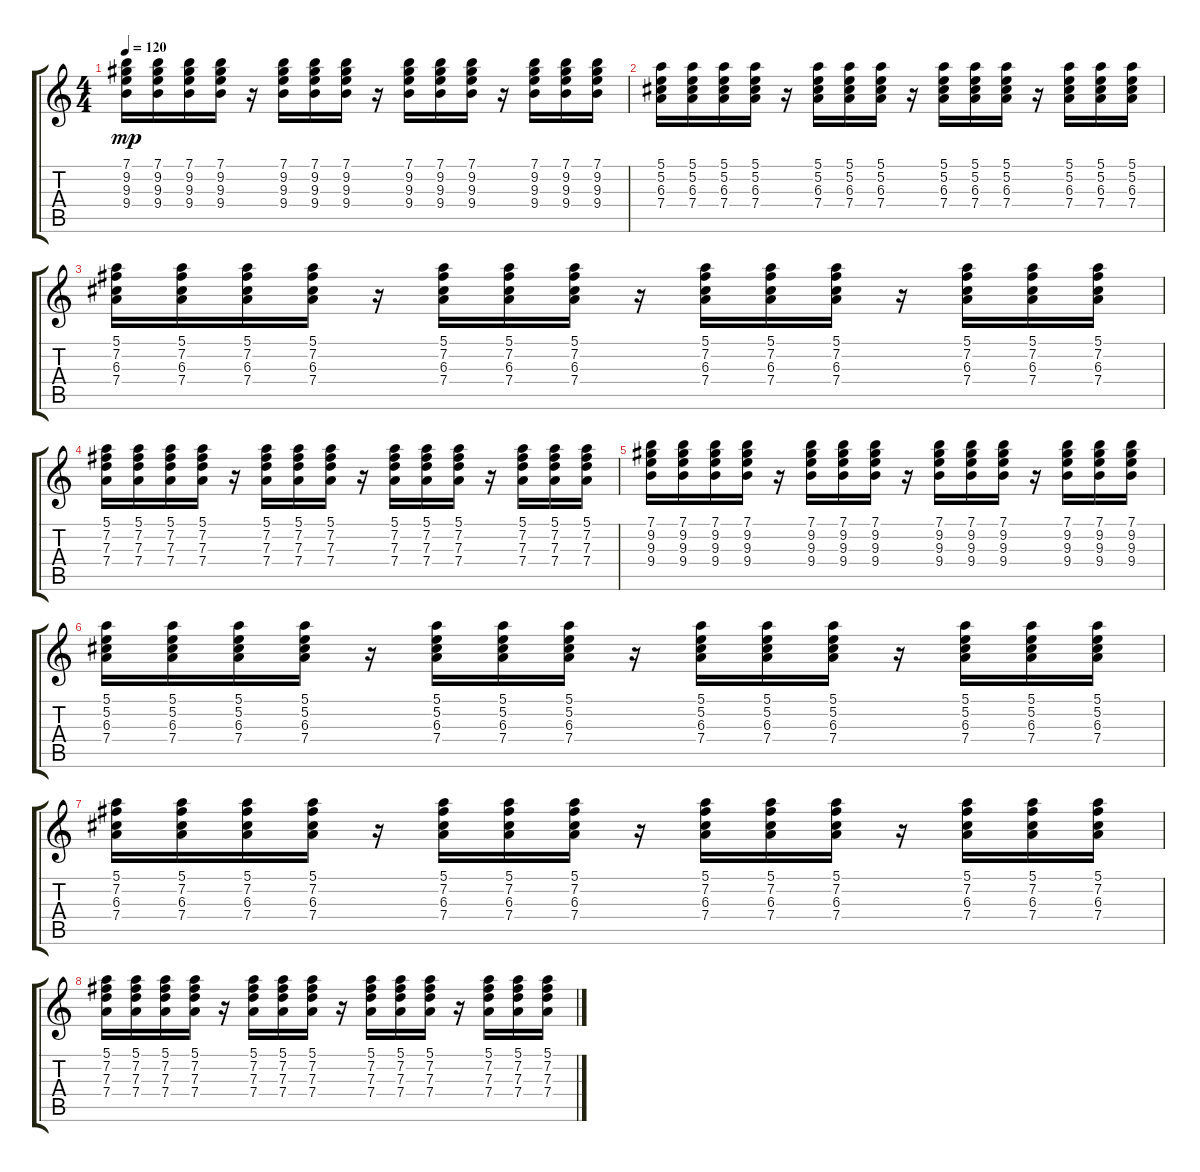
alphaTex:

\track "" {instrument acousticguitarnylon}
\staff {score tabs}
\tuning (E4 B3 G3 D3 A2 E2) {hide}
\ts (4 4)
\tempo 120
\clef g2
\ks c
(7.1 9.2 9.3 9.4).16{dy mp} (7.1 9.2 9.3 9.4).16 (7.1 9.2 9.3 9.4).16 (7.1 9.2 9.3 9.4).16 r.16 (7.1 9.2 9.3 9.4).16 (7.1 9.2 9.3 9.4).16 (7.1 9.2 9.3 9.4).16 r.16 (7.1 9.2 9.3 9.4).16 (7.1 9.2 9.3 9.4).16 (7.1 9.2 9.3 9.4).16 r.16 (7.1 9.2 9.3 9.4).16 (7.1 9.2 9.3 9.4).16 (7.1 9.2 9.3 9.4).16 |
(5.1 5.2 6.3 7.4).16 (5.1 5.2 6.3 7.4).16 (5.1 5.2 6.3 7.4).16 (5.1 5.2 6.3 7.4).16 r.16 (5.1 5.2 6.3 7.4).16 (5.1 5.2 6.3 7.4).16 (5.1 5.2 6.3 7.4).16 r.16 (5.1 5.2 6.3 7.4).16 (5.1 5.2 6.3 7.4).16 (5.1 5.2 6.3 7.4).16 r.16 (5.1 5.2 6.3 7.4).16 (5.1 5.2 6.3 7.4).16 (5.1 5.2 6.3 7.4).16 |
(5.1 7.2 6.3 7.4).16 (5.1 7.2 6.3 7.4).16 (5.1 7.2 6.3 7.4).16 (5.1 7.2 6.3 7.4).16 r.16 (5.1 7.2 6.3 7.4).16 (5.1 7.2 6.3 7.4).16 (5.1 7.2 6.3 7.4).16 r.16 (5.1 7.2 6.3 7.4).16 (5.1 7.2 6.3 7.4).16 (5.1 7.2 6.3 7.4).16 r.16 (5.1 7.2 6.3 7.4).16 (5.1 7.2 6.3 7.4).16 (5.1 7.2 6.3 7.4).16 |
(5.1 7.2 7.3 7.4).16 (5.1 7.2 7.3 7.4).16 (5.1 7.2 7.3 7.4).16 (5.1 7.2 7.3 7.4).16 r.16 (5.1 7.2 7.3 7.4).16 (5.1 7.2 7.3 7.4).16 (5.1 7.2 7.3 7.4).16 r.16 (5.1 7.2 7.3 7.4).16 (5.1 7.2 7.3 7.4).16 (5.1 7.2 7.3 7.4).16 r.16 (5.1 7.2 7.3 7.4).16 (5.1 7.2 7.3 7.4).16 (5.1 7.2 7.3 7.4).16 |
(7.1 9.2 9.3 9.4).16 (7.1 9.2 9.3 9.4).16 (7.1 9.2 9.3 9.4).16 (7.1 9.2 9.3 9.4).16 r.16 (7.1 9.2 9.3 9.4).16 (7.1 9.2 9.3 9.4).16 (7.1 9.2 9.3 9.4).16 r.16 (7.1 9.2 9.3 9.4).16 (7.1 9.2 9.3 9.4).16 (7.1 9.2 9.3 9.4).16 r.16 (7.1 9.2 9.3 9.4).16 (7.1 9.2 9.3 9.4).16 (7.1 9.2 9.3 9.4).16 |
(5.1 5.2 6.3 7.4).16 (5.1 5.2 6.3 7.4).16 (5.1 5.2 6.3 7.4).16 (5.1 5.2 6.3 7.4).16 r.16 (5.1 5.2 6.3 7.4).16 (5.1 5.2 6.3 7.4).16 (5.1 5.2 6.3 7.4).16 r.16 (5.1 5.2 6.3 7.4).16 (5.1 5.2 6.3 7.4).16 (5.1 5.2 6.3 7.4).16 r.16 (5.1 5.2 6.3 7.4).16 (5.1 5.2 6.3 7.4).16 (5.1 5.2 6.3 7.4).16 |
(5.1 7.2 6.3 7.4).16 (5.1 7.2 6.3 7.4).16 (5.1 7.2 6.3 7.4).16 (5.1 7.2 6.3 7.4).16 r.16 (5.1 7.2 6.3 7.4).16 (5.1 7.2 6.3 7.4).16 (5.1 7.2 6.3 7.4).16 r.16 (5.1 7.2 6.3 7.4).16 (5.1 7.2 6.3 7.4).16 (5.1 7.2 6.3 7.4).16 r.16 (5.1 7.2 6.3 7.4).16 (5.1 7.2 6.3 7.4).16 (5.1 7.2 6.3 7.4).16 |
(5.1 7.2 7.3 7.4).16 (5.1 7.2 7.3 7.4).16 (5.1 7.2 7.3 7.4).16 (5.1 7.2 7.3 7.4).16 r.16 (5.1 7.2 7.3 7.4).16 (5.1 7.2 7.3 7.4).16 (5.1 7.2 7.3 7.4).16 r.16 (5.1 7.2 7.3 7.4).16 (5.1 7.2 7.3 7.4).16 (5.1 7.2 7.3 7.4).16 r.16 (5.1 7.2 7.3 7.4).16 (5.1 7.2 7.3 7.4).16 (5.1 7.2 7.3 7.4).16
